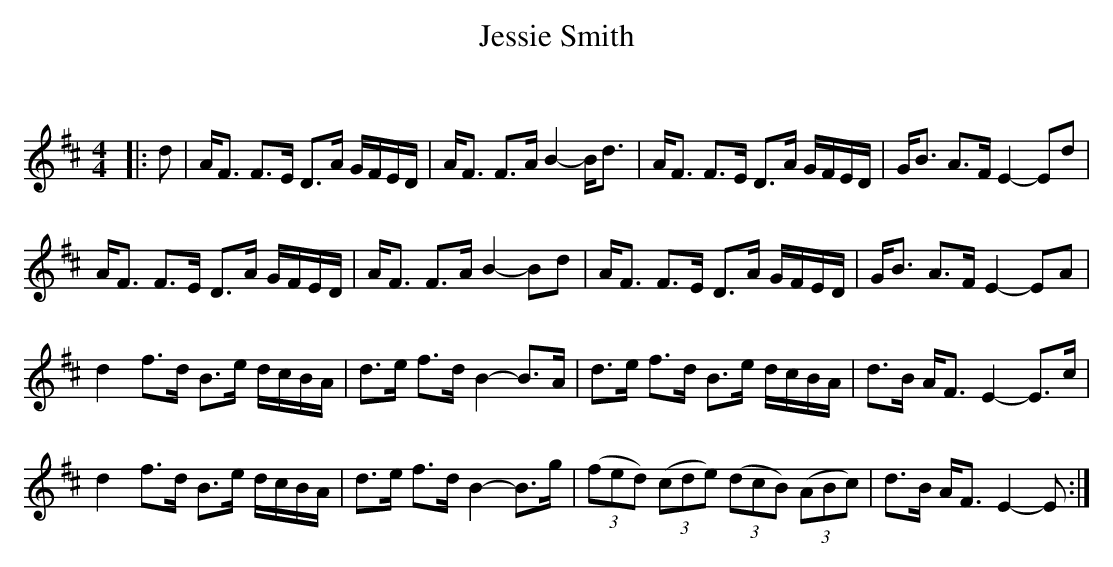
X:1
T: Jessie Smith
C:
Q: 128
K:D
M:4/4
L:1/16
|:d2|AF3 F3E D3A GFED|AF3 F3A B4-Bd3|AF3 F3E D3A GFED|GB3 A3F E4-E2d2|
AF3 F3E D3A GFED|AF3 F3A B4-B2d2|AF3 F3E D3A GFED|GB3 A3F E4-E2A2|
d4 f3d B3e dcBA|d3e f3d B4-B3A|d3e f3d B3e dcBA|d3B AF3 E4-E3c|
d4 f3d B3e dcBA|d3e f3d B4-B3g|((3f2e2d2) ((3c2d2e2) ((3d2c2B2) ((3A2B2c2) |d3B AF3 E4-E2:|
